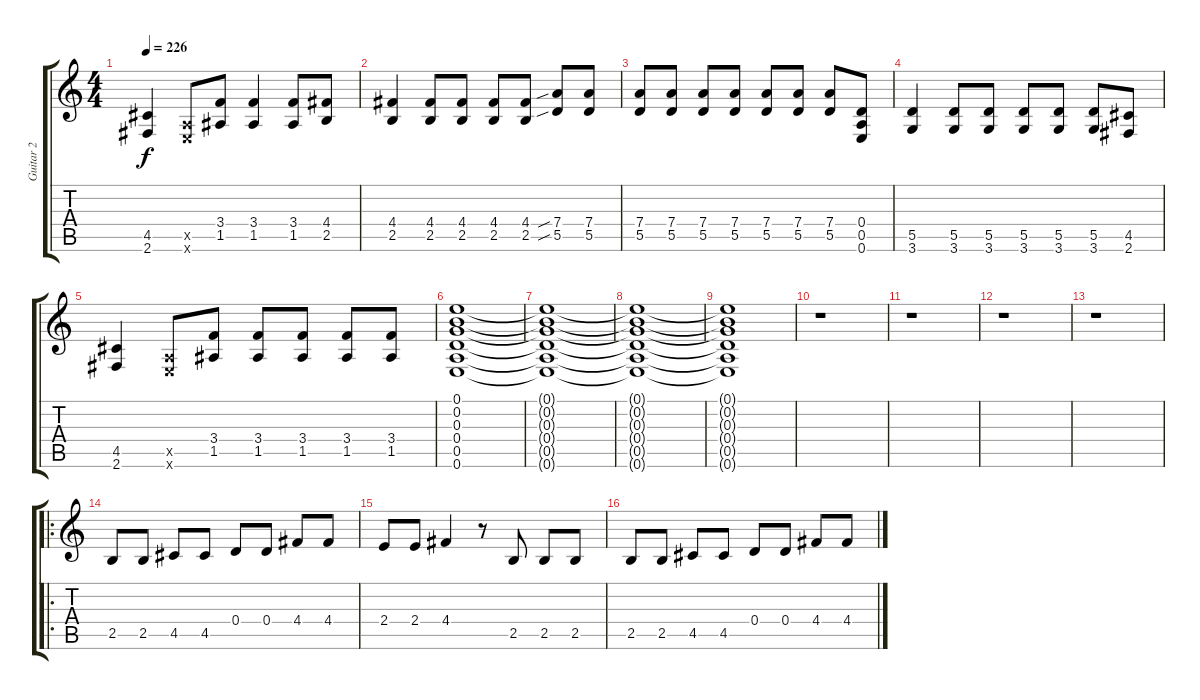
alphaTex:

\track ("Guitar 2" "Guitar 2") {instrument distortionguitar}
\staff {score tabs}
\tuning (E4 B3 G3 D3 A2 E2) {hide}
\ts (4 4)
\tempo 226
\clef g2
\ks c
(4.5 2.6).4{dy f} (0.5{x} 0.6{x}).8 (3.4 1.5).8 (3.4 1.5).4 (3.4 1.5).8 (4.4 2.5).8 |
(4.4 2.5).4 (4.4 2.5).8 (4.4 2.5).8 (4.4 2.5).8 (4.4 2.5).8 (7.4{sib} 5.5{sib}).8 (7.4 5.5).8 |
(7.4 5.5).8 (7.4 5.5).8 (7.4 5.5).8 (7.4 5.5).8 (7.4 5.5).8 (7.4 5.5).8 (7.4 5.5).8 (0.4 0.5 0.6).8 |
(5.5 3.6).4 (5.5 3.6).8 (5.5 3.6).8 (5.5 3.6).8 (5.5 3.6).8 (5.5 3.6).8 (4.5 2.6).8 |
(4.5 2.6).4 (0.5{x} 0.6{x}).8 (3.4 1.5).8 (3.4 1.5).8 (3.4 1.5).8 (3.4 1.5).8 (3.4 1.5).8 |
(0.1 0.2 0.3 0.4 0.5 0.6).1 |
(0.1{t} 0.2{t} 0.3{t} 0.4{t} 0.5{t} 0.6{t}).1 |
(0.1{t} 0.2{t} 0.3{t} 0.4{t} 0.5{t} 0.6{t}).1 |
(0.1{t} 0.2{t} 0.3{t} 0.4{t} 0.5{t} 0.6{t}).1 |
r.1 |
r.1 |
r.1 |
r.1 |
\ro
2.5.8 2.5.8 4.5.8 4.5.8 0.4.8 0.4.8 4.4.8 4.4.8 |
2.4.8 2.4.8 4.4.4 r.8 2.5.8 2.5.8 2.5.8 |
2.5.8 2.5.8 4.5.8 4.5.8 0.4.8 0.4.8 4.4.8 4.4.8
